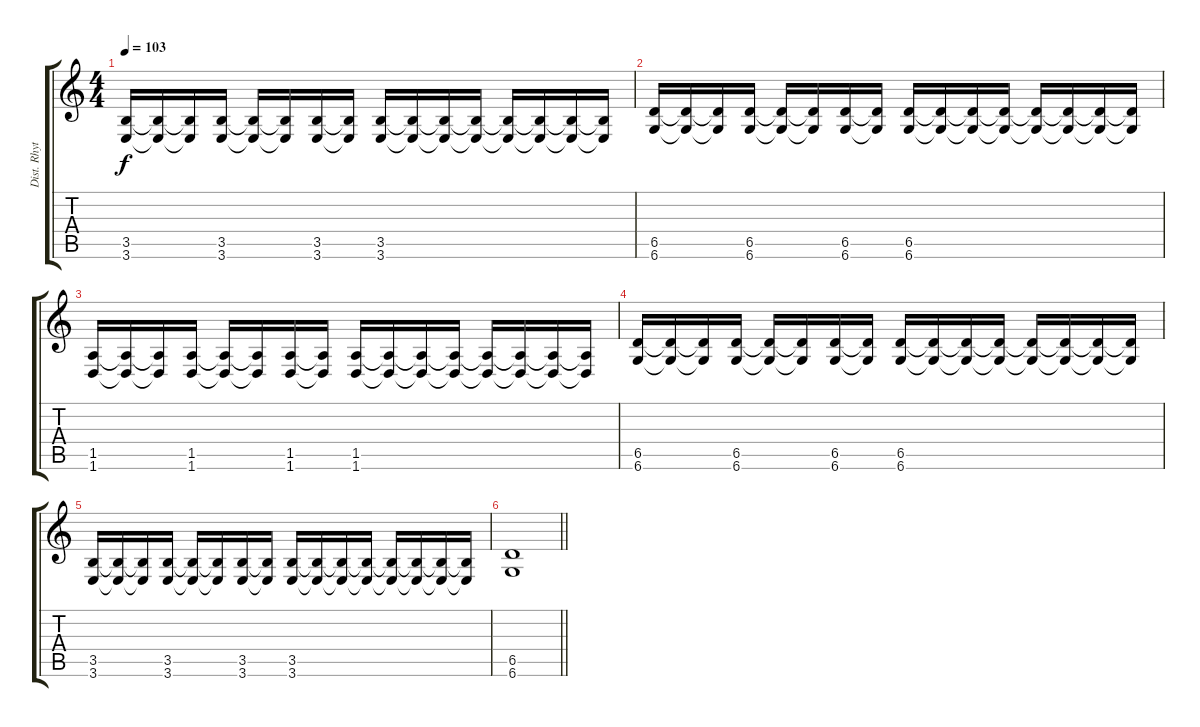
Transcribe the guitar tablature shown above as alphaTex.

\track ("Dist. Rhytm Guitar [L]" "Dist. Rhyt") {instrument distortionguitar}
\staff {score tabs}
\tuning (Eb4 Bb3 Gb3 Db3 Ab2 Db2) {hide}
\ts (4 4)
\tempo 103
\clef g2
\ks c
(3.5 3.6).16{dy f} (3.5{t} 3.6{t}).16 (3.5{t} 3.6{t}).16 (3.5 3.6).16 (3.5{t} 3.6{t}).16 (3.5{t} 3.6{t}).16 (3.5 3.6).16 (3.5{t} 3.6{t}).16 (3.5 3.6).16 (3.5{t} 3.6{t}).16 (3.5{t} 3.6{t}).16 (3.5{t} 3.6{t}).16 (3.5{t} 3.6{t}).16 (3.5{t} 3.6{t}).16 (3.5{t} 3.6{t}).16 (3.5{t} 3.6{t}).16 |
(6.5 6.6).16 (6.5{t} 6.6{t}).16 (6.5{t} 6.6{t}).16 (6.5 6.6).16 (6.5{t} 6.6{t}).16 (6.5{t} 6.6{t}).16 (6.5 6.6).16 (6.5{t} 6.6{t}).16 (6.5 6.6).16 (6.5{t} 6.6{t}).16 (6.5{t} 6.6{t}).16 (6.5{t} 6.6{t}).16 (6.5{t} 6.6{t}).16 (6.5{t} 6.6{t}).16 (6.5{t} 6.6{t}).16 (6.5{t} 6.6{t}).16 |
(1.5 1.6).16 (1.5{t} 1.6{t}).16 (1.5{t} 1.6{t}).16 (1.5 1.6).16 (1.5{t} 1.6{t}).16 (1.5{t} 1.6{t}).16 (1.5 1.6).16 (1.5{t} 1.6{t}).16 (1.5 1.6).16 (1.5{t} 1.6{t}).16 (1.5{t} 1.6{t}).16 (1.5{t} 1.6{t}).16 (1.5{t} 1.6{t}).16 (1.5{t} 1.6{t}).16 (1.5{t} 1.6{t}).16 (1.5{t} 1.6{t}).16 |
(6.5 6.6).16 (6.5{t} 6.6{t}).16 (6.5{t} 6.6{t}).16 (6.5 6.6).16 (6.5{t} 6.6{t}).16 (6.5{t} 6.6{t}).16 (6.5 6.6).16 (6.5{t} 6.6{t}).16 (6.5 6.6).16 (6.5{t} 6.6{t}).16 (6.5{t} 6.6{t}).16 (6.5{t} 6.6{t}).16 (6.5{t} 6.6{t}).16 (6.5{t} 6.6{t}).16 (6.5{t} 6.6{t}).16 (6.5{t} 6.6{t}).16 |
(3.5 3.6).16 (3.5{t} 3.6{t}).16 (3.5{t} 3.6{t}).16 (3.5 3.6).16 (3.5{t} 3.6{t}).16 (3.5{t} 3.6{t}).16 (3.5 3.6).16 (3.5{t} 3.6{t}).16 (3.5 3.6).16 (3.5{t} 3.6{t}).16 (3.5{t} 3.6{t}).16 (3.5{t} 3.6{t}).16 (3.5{t} 3.6{t}).16 (3.5{t} 3.6{t}).16 (3.5{t} 3.6{t}).16 (3.5{t} 3.6{t}).16 |
\barLineRight lightlight
(6.5 6.6).1
